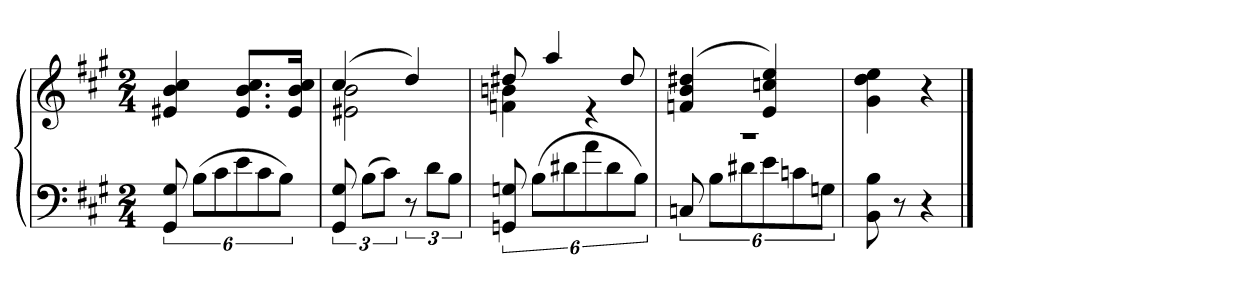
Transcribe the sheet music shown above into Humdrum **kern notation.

**kern	**kern
*part1	*part1
*staff2	*staff1
*clefF4	*clefG2
*k[f#c#g#]	*k[f#c#g#]
*M2/4	*M2/4
=1	=1
12GG# 12G#	4e#X 4b 4cc#
(12BL	.
12c#	.
12e	8.e# 8.b 8.cc#L
12c#	.
12BJ)	.
.	16e# 16b 16cc#Jk
=2	=2
*	*^
12GG# 12G#	(4cc#	2e#X 2b
(12BL	.	.
12c#J)	.	.
12r	4dd)	.
12dL	.	.
12BJ	.	.
=3	=3	=3
12GGn 12Gn	8dd#X	4fn 4bn
(12BL	.	.
.	4aa	.
12d#X	.	.
12a	.	4r
12d#	.	.
.	8dd#	.
12BJ)	.	.
=4	=4	=4
12Cn	(4fn 4b 4dd#X	2r
12BL	.	.
12d#X	.	.
12e	4e 4ccn 4ee)	.
12cn	.	.
12GnJ	.	.
*	*v	*v
=5	=5
8BB 8B	4g# 4dd 4ee
8r	.
4r	4r
==	==
*-	*-
